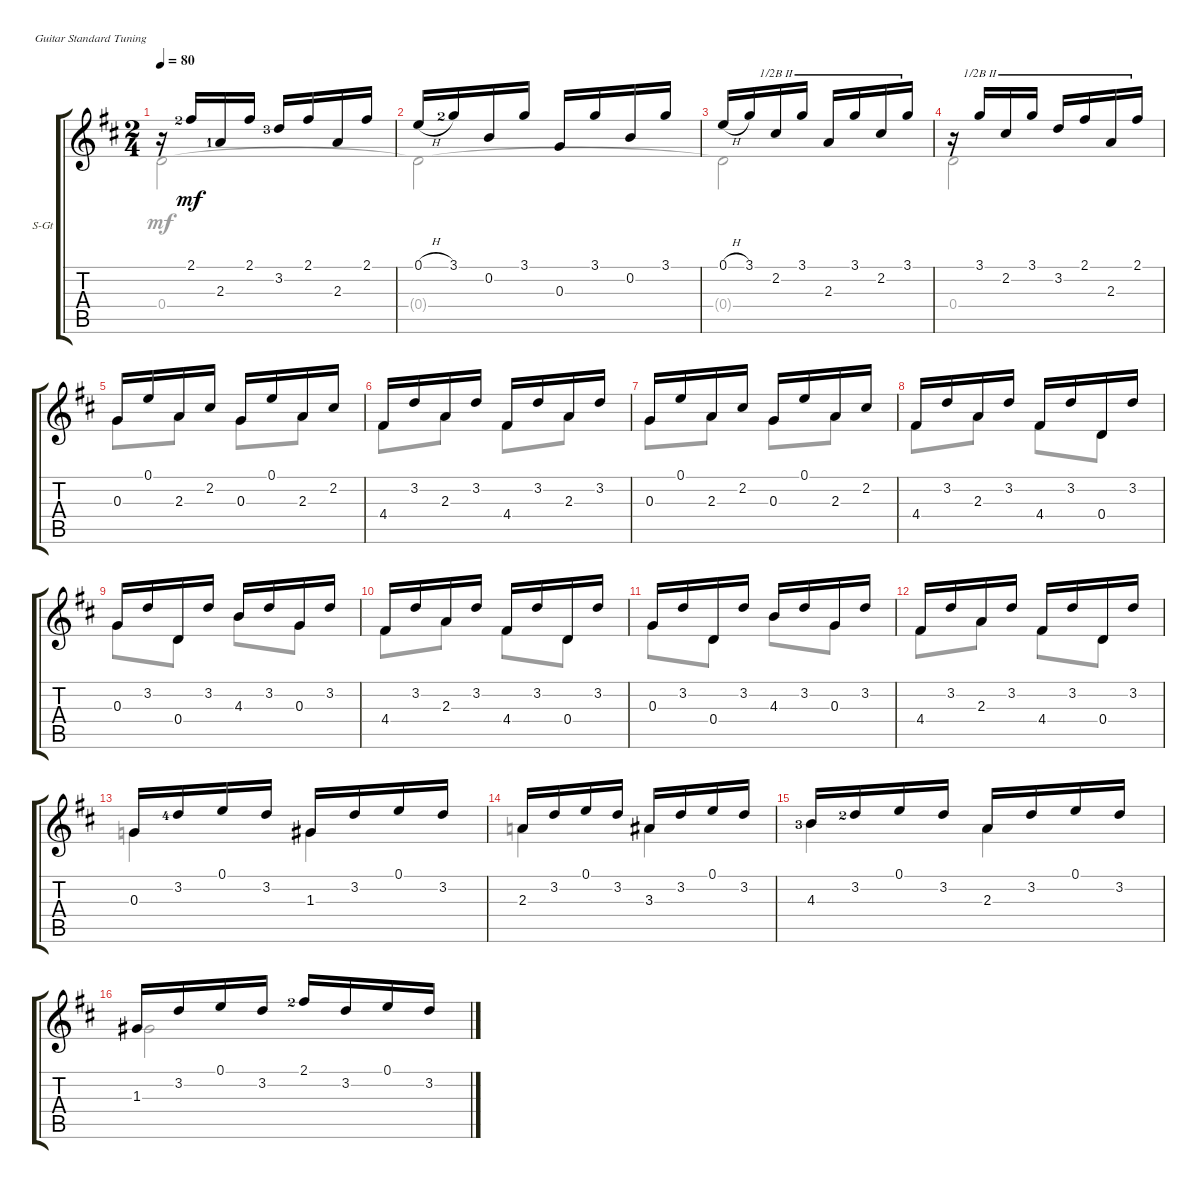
\defaultSystemsLayout 4
\bracketExtendMode groupsimilarinstruments
\firstSystemTrackNameOrientation horizontal
\otherSystemsTrackNameOrientation horizontal
\track ("Steel Guitar" "S-Gt") {instrument acousticguitarsteel}
\staff {score tabs}
\tuning (E4 B3 G3 D3 A2 E2)
\voice
\ts (2 4)
\tempo 80
\clef g2
\ks d
r.16{dy mf} 2.1{lf 3}.16 2.3{lf 2}.16 2.1.16 3.2{lf 4}.16 2.1.16 2.3.16 2.1.16 |
0.1{h}.16 3.1{lf 3}.16 0.2.16 3.1.16 0.3.16 3.1.16 0.2.16 3.1.16 |
0.1{h}.16 3.1.16 2.2.16{barre (2 half)} 3.1.16{barre (2 half)} 2.3.16{barre (2 half)} 3.1.16{barre (2 half)} 2.2.16{barre (2 half)} 3.1.16{barre (2 half)} |
r.16 3.1.16{barre (2 half)} 2.2.16{barre (2 half)} 3.1.16{barre (2 half)} 3.2.16{barre (2 half)} 2.1.16{barre (2 half)} 2.3.16{barre (2 half)} 2.1.16{barre (2 half)} |
0.3.16 0.1.16 2.3.16 2.2.16 0.3.16 0.1.16 2.3.16 2.2.16 |
4.4.16 3.2.16 2.3.16 3.2.16 4.4.16 3.2.16 2.3.16 3.2.16 |
0.3.16 0.1.16 2.3.16 2.2.16 0.3.16 0.1.16 2.3.16 2.2.16 |
4.4.16 3.2.16 2.3.16 3.2.16 4.4.16 3.2.16 0.4.16 3.2.16 |
0.3.16 3.2.16 0.4.16 3.2.16 4.3.16 3.2.16 0.3.16 3.2.16 |
4.4.16 3.2.16 2.3.16 3.2.16 4.4.16 3.2.16 0.4.16 3.2.16 |
0.3.16 3.2.16 0.4.16 3.2.16 4.3.16 3.2.16 0.3.16 3.2.16 |
4.4.16 3.2.16 2.3.16 3.2.16 4.4.16 3.2.16 0.4.16 3.2.16 |
0.3.16 3.2{lf 5}.16 0.1.16 3.2.16 1.3.16 3.2.16 0.1.16 3.2.16 |
2.3.16 3.2.16 0.1.16 3.2.16 3.3.16 3.2.16 0.1.16 3.2.16 |
4.3{lf 4}.16 3.2{lf 3}.16 0.1.16 3.2.16 2.3.16 3.2.16 0.1.16 3.2.16 |
1.3.16 3.2.16 0.1.16 3.2.16 2.1{lf 3}.16 3.2.16 0.1.16 3.2.16
\voice
\clef g2
\ottava regular
\simile none
\ks d
0.4.2{dy mf} |
0.4{t}.2 |
0.4{t}.2 |
0.4.2 |
0.3.8 2.3.8 0.3.8 2.3.8 |
4.4.8 2.3.8 4.4.8 2.3.8 |
0.3.8 2.3.8 0.3.8 2.3.8 |
4.4.8 2.3.8 4.4.8 0.4.8 |
0.3.8 0.4.8 4.3.8 0.3.8 |
4.4.8 2.3.8 4.4.8 0.4.8 |
0.3.8 0.4.8 4.3.8 0.3.8 |
4.4.8 2.3.8 4.4.8 0.4.8 |
0.3.4 1.3.4 |
2.3.4 3.3.4 |
4.3{lf 4}.4 2.3.4 |
1.3.2
